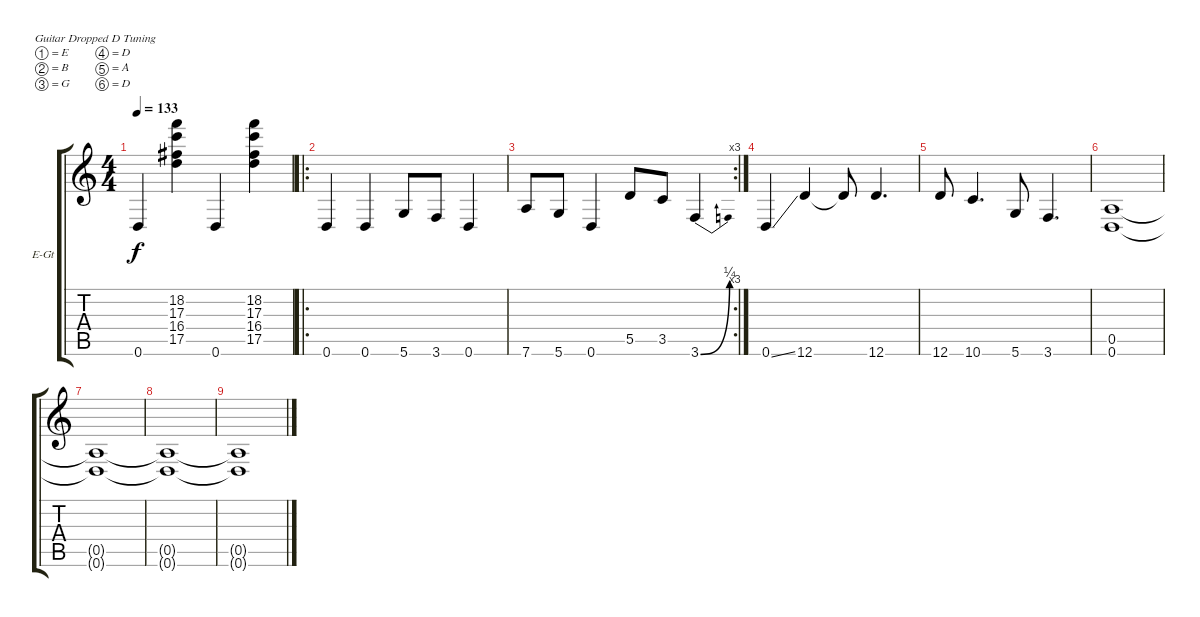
\bracketExtendMode groupsimilarinstruments
\firstSystemTrackNameOrientation horizontal
\otherSystemsTrackNameOrientation horizontal
\track ("Tom Morello" "E-Gt") {instrument distortionguitar}
\staff {score tabs}
\tuning (E4 B3 G3 D3 A2 D2)
\ts (4 4)
\tempo 133
\clef g2
\ks c
0.6.4{dy f} (18.2 17.3 16.4 17.5).4 0.6.4 (18.2 17.3 16.4 17.5).4 |
\ro
0.6.4 0.6.4 5.6.8 3.6.8 0.6.4 |
\rc 3
7.6.8 5.6.8 0.6.4 5.5.8 3.5.8 3.6{be (bend 0 0 60 1)}.4 |
0.6{ss}.4 12.6.4 12.6{t}.8 12.6.4{d} |
12.6.8 10.6.4{d} 5.6.8 3.6.4{d} |
(0.5 0.6).1 |
(0.5{t} 0.6{t}).1 |
(0.5{t} 0.6{t}).1 |
(0.5{t} 0.6{t}).1
